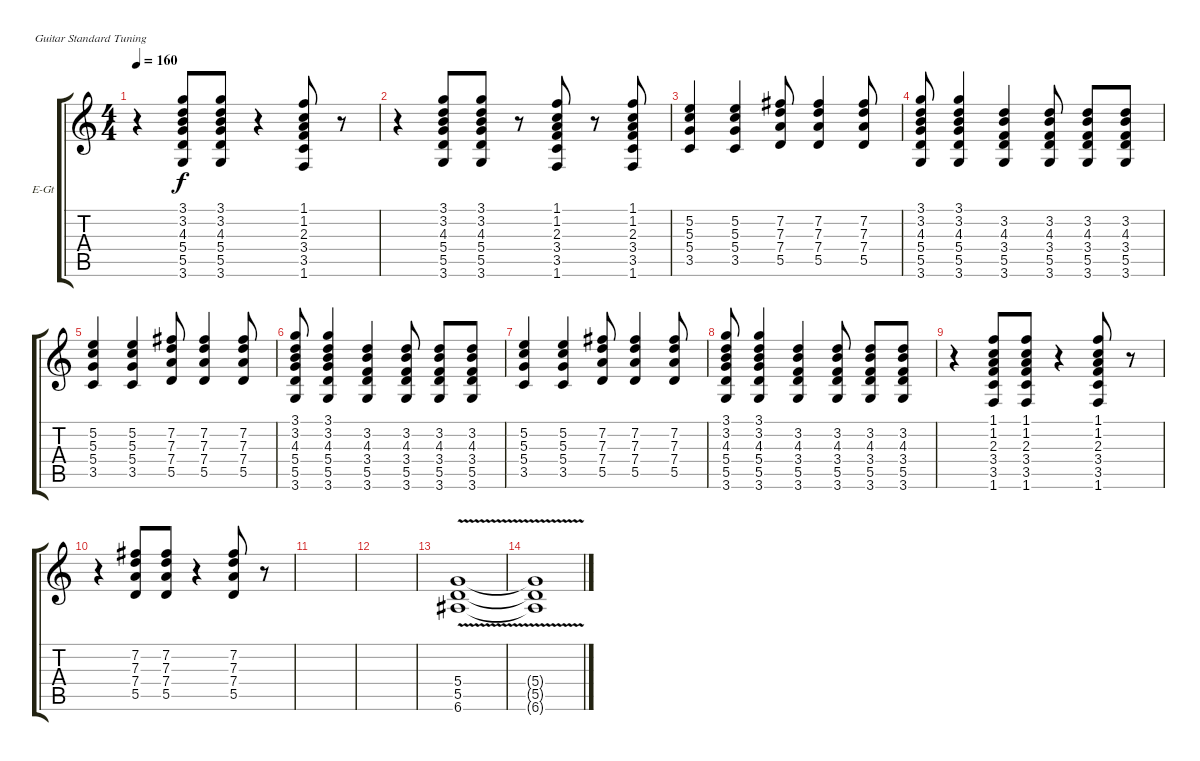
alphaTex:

\defaultSystemsLayout 4
\bracketExtendMode groupsimilarinstruments
\firstSystemTrackNameOrientation horizontal
\otherSystemsTrackNameOrientation horizontal
\track ("Electric Guitar" "E-Gt") {instrument electricguitarclean}
\staff {score tabs}
\tuning (E4 B3 G3 D3 A2 E2)
\ts (4 4)
\tempo 160
\clef g2
\scale
0.333333
\ks c
r.4{dy f} (4.3 3.1 3.2 5.4 5.5 3.6).8 (4.3 3.6 5.5 5.4 3.2 3.1).8 r.4 (1.2 1.6 3.5 3.4 2.3 1.1).8 r.8 |
\scale
0.333333 r.4 (4.3 3.1 3.2 5.4 5.5 3.6).8 (4.3 3.6 5.5 5.4 3.2 3.1).8 r.8 (1.2 1.6 3.5 3.4 2.3 1.1).8 r.8 (1.2 1.6 3.5 3.4 2.3 1.1).8 |
\scale
0.333333 (5.2 5.3 5.4 3.5).4 (3.5 5.4 5.3 5.2).4 (5.5 7.4 7.3 7.2).8 (7.2 7.4 7.3 5.5).4 (7.2 7.3 7.4 5.5).8 |
\scale
0.333333 (4.3 5.4 3.2 3.6 5.5 3.1).8 (4.3 5.4 3.2 3.6 5.5 3.1).4 (5.5 3.4 4.3 3.2 3.6).4 (4.3 3.2 3.4 5.5 3.6).8 (4.3 5.5 3.4 3.2 3.6).8 (4.3 3.2 3.4 5.5 3.6).8 |
\scale
0.333333 (5.2 5.3 5.4 3.5).4 (3.5 5.4 5.3 5.2).4 (5.5 7.4 7.3 7.2).8 (7.2 7.4 7.3 5.5).4 (7.2 7.3 7.4 5.5).8 |
\scale
0.333333 (4.3 5.4 3.2 3.6 5.5 3.1).8 (4.3 5.4 3.2 3.6 5.5 3.1).4 (5.5 3.4 4.3 3.2 3.6).4 (4.3 3.2 3.4 5.5 3.6).8 (4.3 5.5 3.4 3.2 3.6).8 (4.3 3.2 3.4 5.5 3.6).8 |
\scale
0.333333 (5.2 5.3 5.4 3.5).4 (3.5 5.4 5.3 5.2).4 (5.5 7.4 7.3 7.2).8 (7.2 7.4 7.3 5.5).4 (7.2 7.3 7.4 5.5).8 |
\scale
0.333333 (4.3 5.4 3.2 3.6 5.5 3.1).8 (4.3 5.4 3.2 3.6 5.5 3.1).4 (5.5 3.4 4.3 3.2 3.6).4 (4.3 3.2 3.4 5.5 3.6).8 (4.3 5.5 3.4 3.2 3.6).8 (4.3 3.2 3.4 5.5 3.6).8 |
\scale
0.333333 r.4 (1.2 2.3 3.4 3.5 1.6 1.1).8 (1.2 1.1 2.3 3.4 3.5 1.6).8 r.4 (1.2 1.1 1.6 3.5 3.4 2.3).8 r.8 |
\scale
0.333333 r.4 (7.3 5.5 7.4 7.2).8 (5.5 7.4 7.3 7.2).8 r.4 (7.3 7.4 5.5 7.2).8 r.8 |
\scale
0.333333 |
\scale
0.333333 |
\scale
0.333333 (6.6{v} 5.5{v} 5.4{v}).1 |
\scale
0.333333 (6.6{v t} 5.5{v t} 5.4{v t}).1 |
\scale
0.333333 |
\scale
0.333333
